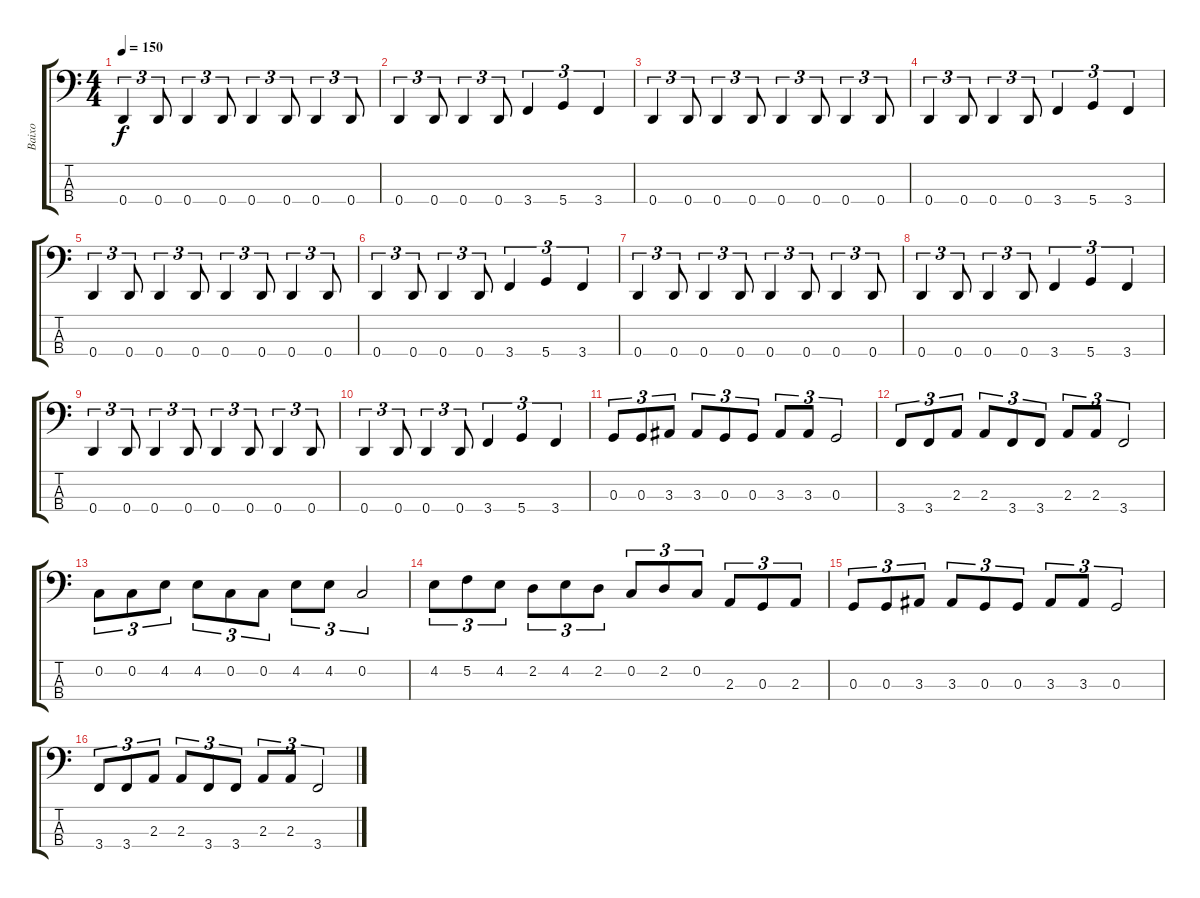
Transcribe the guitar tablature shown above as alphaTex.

\track ("Baixo" "Baixo") {instrument electricbassfinger}
\staff {score tabs}
\tuning (F2 C2 G1 D1) {hide}
\ts (4 4)
\tempo 150
\clef f4
\ks c
0.4.4{tu (3 2) dy f} 0.4.8{tu (3 2)} 0.4.4{tu (3 2)} 0.4.8{tu (3 2)} 0.4.4{tu (3 2)} 0.4.8{tu (3 2)} 0.4.4{tu (3 2)} 0.4.8{tu (3 2)} |
0.4.4{tu (3 2)} 0.4.8{tu (3 2)} 0.4.4{tu (3 2)} 0.4.8{tu (3 2)} 3.4.4{tu (3 2)} 5.4.4{tu (3 2)} 3.4.4{tu (3 2)} |
0.4.4{tu (3 2)} 0.4.8{tu (3 2)} 0.4.4{tu (3 2)} 0.4.8{tu (3 2)} 0.4.4{tu (3 2)} 0.4.8{tu (3 2)} 0.4.4{tu (3 2)} 0.4.8{tu (3 2)} |
0.4.4{tu (3 2)} 0.4.8{tu (3 2)} 0.4.4{tu (3 2)} 0.4.8{tu (3 2)} 3.4.4{tu (3 2)} 5.4.4{tu (3 2)} 3.4.4{tu (3 2)} |
0.4.4{tu (3 2)} 0.4.8{tu (3 2)} 0.4.4{tu (3 2)} 0.4.8{tu (3 2)} 0.4.4{tu (3 2)} 0.4.8{tu (3 2)} 0.4.4{tu (3 2)} 0.4.8{tu (3 2)} |
0.4.4{tu (3 2)} 0.4.8{tu (3 2)} 0.4.4{tu (3 2)} 0.4.8{tu (3 2)} 3.4.4{tu (3 2)} 5.4.4{tu (3 2)} 3.4.4{tu (3 2)} |
0.4.4{tu (3 2)} 0.4.8{tu (3 2)} 0.4.4{tu (3 2)} 0.4.8{tu (3 2)} 0.4.4{tu (3 2)} 0.4.8{tu (3 2)} 0.4.4{tu (3 2)} 0.4.8{tu (3 2)} |
0.4.4{tu (3 2)} 0.4.8{tu (3 2)} 0.4.4{tu (3 2)} 0.4.8{tu (3 2)} 3.4.4{tu (3 2)} 5.4.4{tu (3 2)} 3.4.4{tu (3 2)} |
0.4.4{tu (3 2)} 0.4.8{tu (3 2)} 0.4.4{tu (3 2)} 0.4.8{tu (3 2)} 0.4.4{tu (3 2)} 0.4.8{tu (3 2)} 0.4.4{tu (3 2)} 0.4.8{tu (3 2)} |
0.4.4{tu (3 2)} 0.4.8{tu (3 2)} 0.4.4{tu (3 2)} 0.4.8{tu (3 2)} 3.4.4{tu (3 2)} 5.4.4{tu (3 2)} 3.4.4{tu (3 2)} |
0.3.8{tu (3 2)} 0.3.8{tu (3 2)} 3.3.8{tu (3 2)} 3.3.8{tu (3 2)} 0.3.8{tu (3 2)} 0.3.8{tu (3 2)} 3.3.8{tu (3 2)} 3.3.8{tu (3 2)} 0.3.2{tu (3 2)} |
3.4.8{tu (3 2)} 3.4.8{tu (3 2)} 2.3.8{tu (3 2)} 2.3.8{tu (3 2)} 3.4.8{tu (3 2)} 3.4.8{tu (3 2)} 2.3.8{tu (3 2)} 2.3.8{tu (3 2)} 3.4.2{tu (3 2)} |
0.2.8{tu (3 2)} 0.2.8{tu (3 2)} 4.2.8{tu (3 2)} 4.2.8{tu (3 2)} 0.2.8{tu (3 2)} 0.2.8{tu (3 2)} 4.2.8{tu (3 2)} 4.2.8{tu (3 2)} 0.2.2{tu (3 2)} |
4.2.8{tu (3 2)} 5.2.8{tu (3 2)} 4.2.8{tu (3 2)} 2.2.8{tu (3 2)} 4.2.8{tu (3 2)} 2.2.8{tu (3 2)} 0.2.8{tu (3 2)} 2.2.8{tu (3 2)} 0.2.8{tu (3 2)} 2.3.8{tu (3 2)} 0.3.8{tu (3 2)} 2.3.8{tu (3 2)} |
0.3.8{tu (3 2)} 0.3.8{tu (3 2)} 3.3.8{tu (3 2)} 3.3.8{tu (3 2)} 0.3.8{tu (3 2)} 0.3.8{tu (3 2)} 3.3.8{tu (3 2)} 3.3.8{tu (3 2)} 0.3.2{tu (3 2)} |
3.4.8{tu (3 2)} 3.4.8{tu (3 2)} 2.3.8{tu (3 2)} 2.3.8{tu (3 2)} 3.4.8{tu (3 2)} 3.4.8{tu (3 2)} 2.3.8{tu (3 2)} 2.3.8{tu (3 2)} 3.4.2{tu (3 2)}
